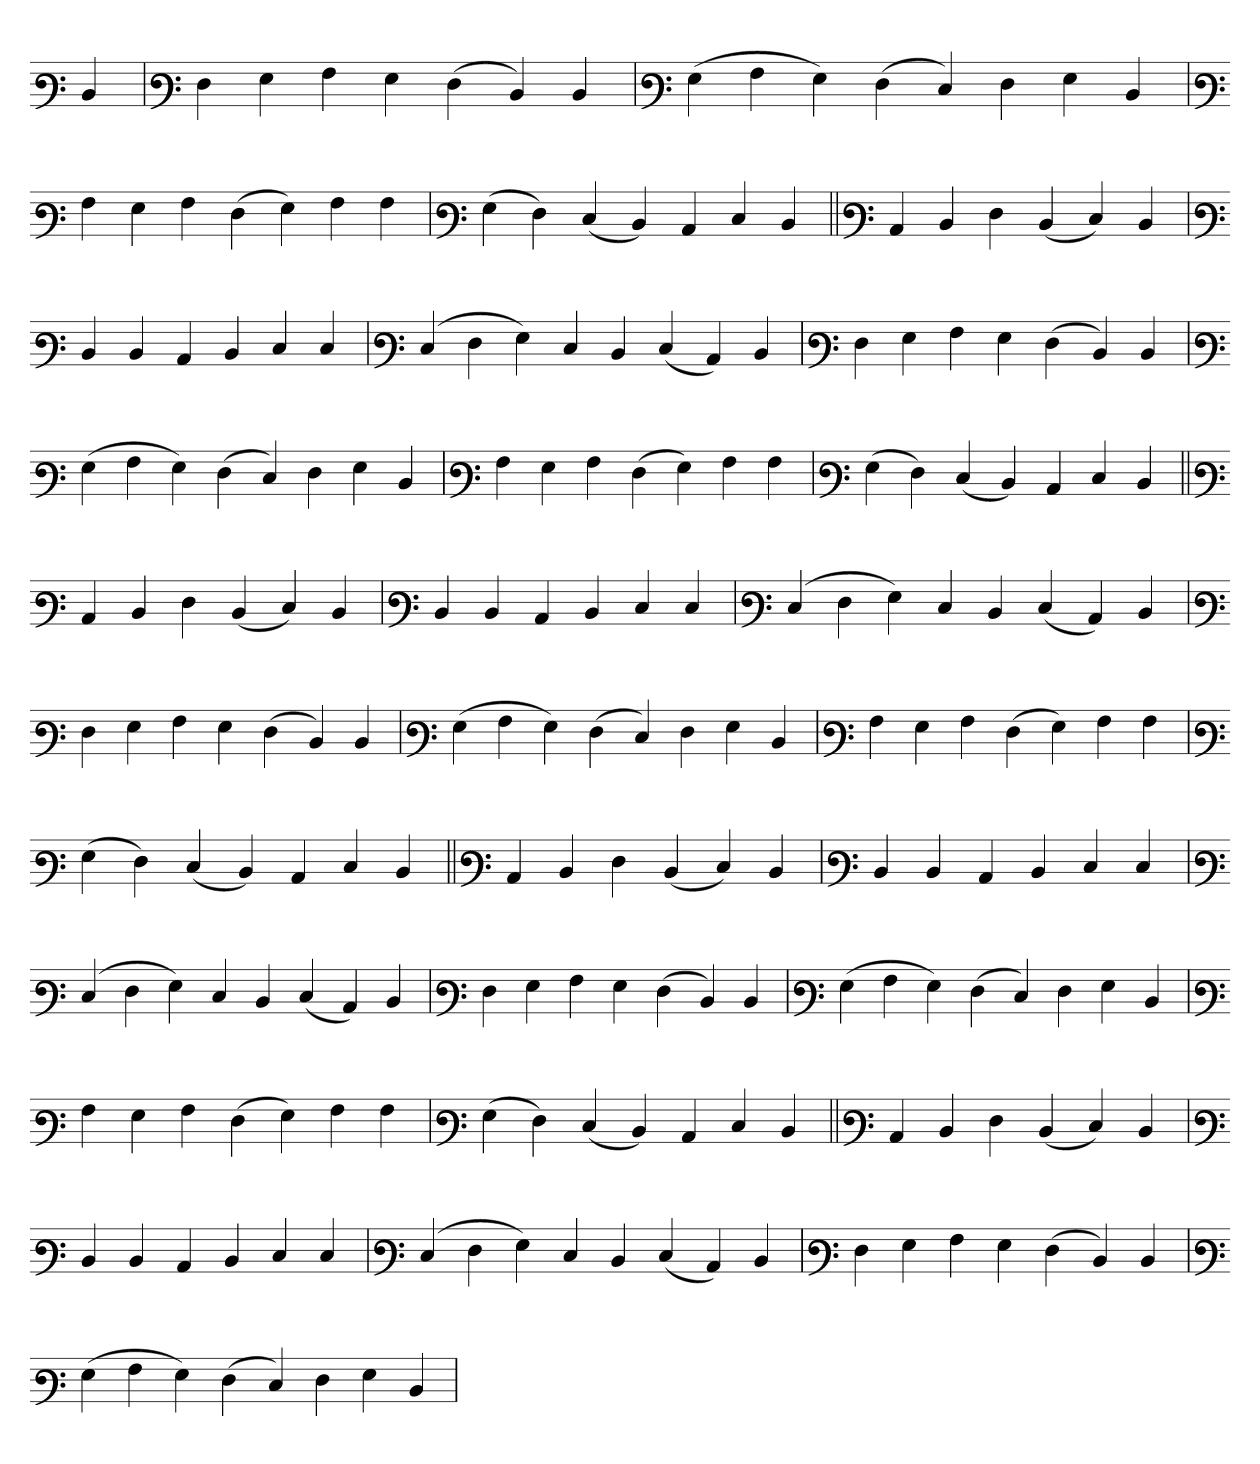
**kern
*part1
*staff1
*clefF3
=
4D
=`
*clefF3
4F
4G
4A
4G
(4F
4D)
4D
=
*clefF3
(4G
4A
4G)
(4F
4E)
4F
4G
4D
=`
*clefF3
4A
4G
4A
(4F
4G)
4A
4A
=`
*clefF3
(4G
4F)
(4E
4D)
4C
4E
4D
=||
*clefF3
4C
4D
4F
(4D
4E)
4D
=`
*clefF3
4D
4D
4C
4D
4E
4E
='
*clefF3
(4E
4F
4G)
4E
4D
(4E
4C)
4D
=`
*clefF3
4F
4G
4A
4G
(4F
4D)
4D
=
*clefF3
(4G
4A
4G)
(4F
4E)
4F
4G
4D
=`
*clefF3
4A
4G
4A
(4F
4G)
4A
4A
=`
*clefF3
(4G
4F)
(4E
4D)
4C
4E
4D
=||
*clefF3
4C
4D
4F
(4D
4E)
4D
=`
*clefF3
4D
4D
4C
4D
4E
4E
='
*clefF3
(4E
4F
4G)
4E
4D
(4E
4C)
4D
=`
*clefF3
4F
4G
4A
4G
(4F
4D)
4D
=
*clefF3
(4G
4A
4G)
(4F
4E)
4F
4G
4D
=`
*clefF3
4A
4G
4A
(4F
4G)
4A
4A
=`
*clefF3
(4G
4F)
(4E
4D)
4C
4E
4D
=||
*clefF3
4C
4D
4F
(4D
4E)
4D
=`
*clefF3
4D
4D
4C
4D
4E
4E
='
*clefF3
(4E
4F
4G)
4E
4D
(4E
4C)
4D
=`
*clefF3
4F
4G
4A
4G
(4F
4D)
4D
=
*clefF3
(4G
4A
4G)
(4F
4E)
4F
4G
4D
=`
*clefF3
4A
4G
4A
(4F
4G)
4A
4A
=`
*clefF3
(4G
4F)
(4E
4D)
4C
4E
4D
=||
*clefF3
4C
4D
4F
(4D
4E)
4D
=`
*clefF3
4D
4D
4C
4D
4E
4E
='
*clefF3
(4E
4F
4G)
4E
4D
(4E
4C)
4D
=`
*clefF3
4F
4G
4A
4G
(4F
4D)
4D
=
*clefF3
(4G
4A
4G)
(4F
4E)
4F
4G
4D
=`
*-
